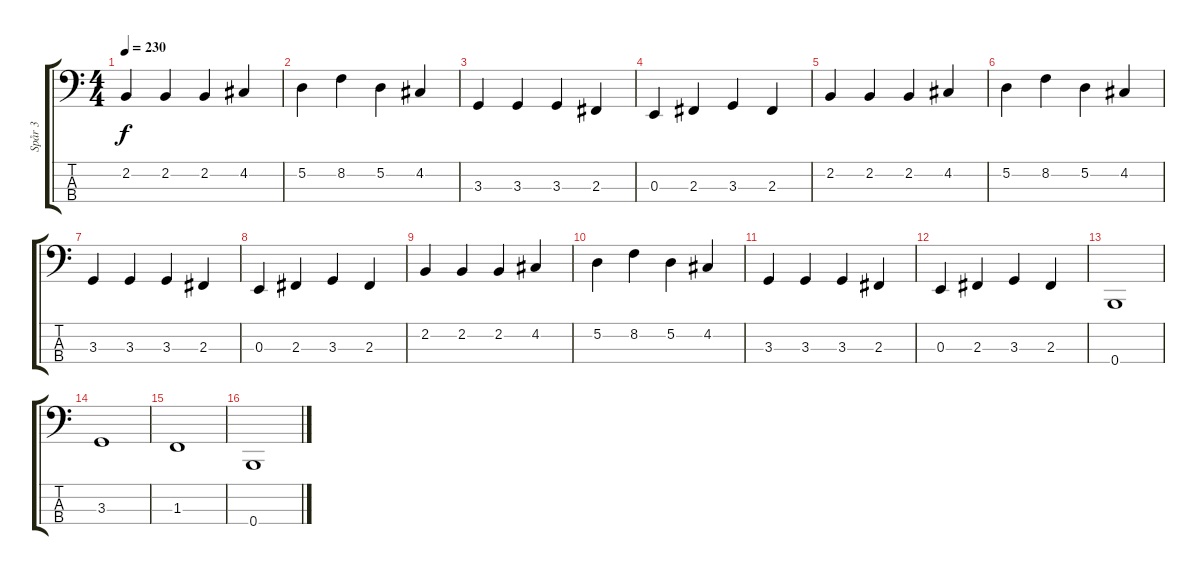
\track ("Spår 3" "Spår 3") {instrument electricbasspick}
\staff {score tabs}
\tuning (D2 A1 E1 B0) {hide}
\ts (4 4)
\tempo 230
\clef f4
\ks c
2.2.4{dy f} 2.2.4 2.2.4 4.2.4 |
5.2.4 8.2.4 5.2.4 4.2.4 |
3.3.4 3.3.4 3.3.4 2.3.4 |
0.3.4 2.3.4 3.3.4 2.3.4 |
2.2.4 2.2.4 2.2.4 4.2.4 |
5.2.4 8.2.4 5.2.4 4.2.4 |
3.3.4 3.3.4 3.3.4 2.3.4 |
0.3.4 2.3.4 3.3.4 2.3.4 |
2.2.4 2.2.4 2.2.4 4.2.4 |
5.2.4 8.2.4 5.2.4 4.2.4 |
3.3.4 3.3.4 3.3.4 2.3.4 |
0.3.4 2.3.4 3.3.4 2.3.4 |
0.4.1 |
3.3.1 |
1.3.1 |
0.4.1
